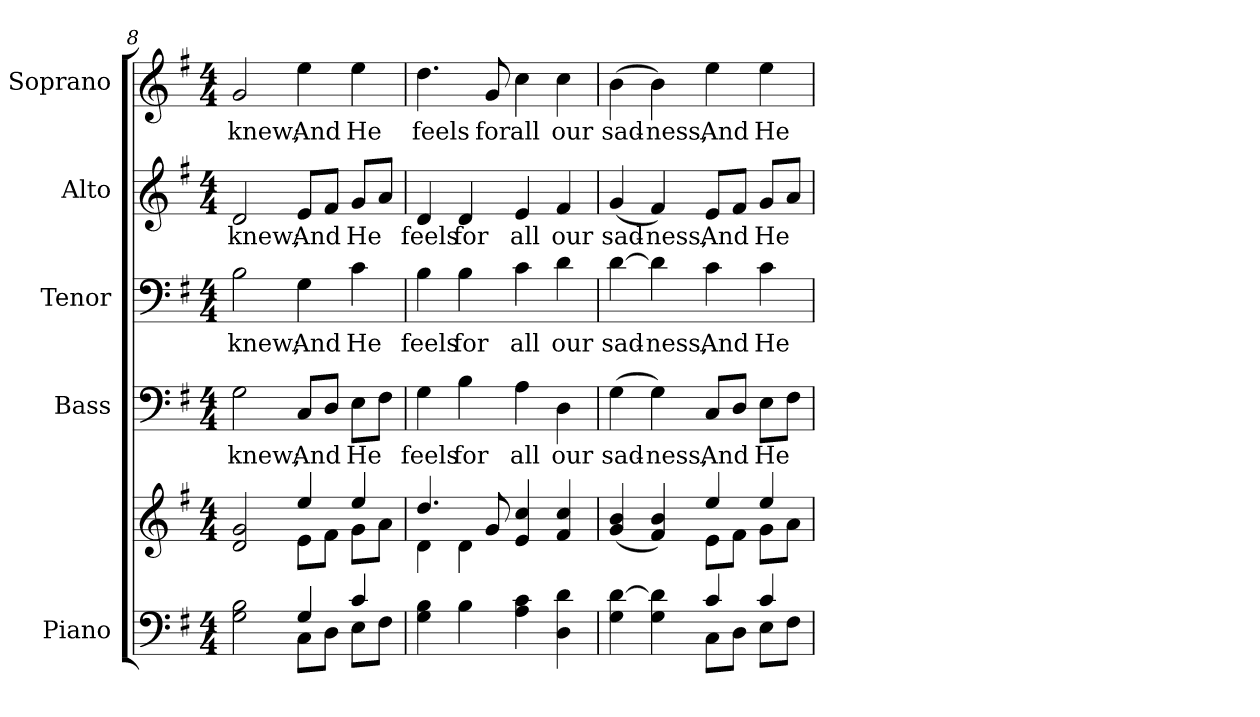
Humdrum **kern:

**kern	**kern	**kern	**text	**kern	**text	**kern	**text	**kern	**text
*part5	*part5	*part4	*part4	*part3	*part3	*part2	*part2	*part1	*part1
*staff6	*staff5	*staff4	*staff4	*staff3	*staff3	*staff2	*staff2	*staff1	*staff1
*I"Piano	*	*I"Bass	*	*I"Tenor	*	*I"Alto	*	*I"Soprano	*
*I'Pno.	*	*I'B.	*	*I'T.	*	*I'A.	*	*I'S.	*
*clefF4	*clefG2	*clefF4	*	*clefF4	*	*clefG2	*	*clefG2	*
*k[f#]	*k[f#]	*k[f#]	*	*k[f#]	*	*k[f#]	*	*k[f#]	*
*G:	*G:	*G:	*	*G:	*	*G:	*	*G:	*
*M4/4	*M4/4	*M4/4	*	*M4/4	*	*M4/4	*	*M4/4	*
=8	=8	=8	=8	=8	=8	=8	=8	=8	=8
*^	*^	*	*	*	*	*	*	*	*
!	!	!	!	!	!LO:LY:b:color=#000000	!	!	!	!	!	!
!	!	!	!	!	!	!	!LO:LY:b:color=#000000	!	!	!	!
!	!	!	!	!	!	!	!	!	!LO:LY:b:color=#000000	!	!
!	!	!	!	!	!	!	!	!	!	!	!LO:LY:b:color=#000000
2Gi\ 2Bi	2ryy	2di/ 2gi	2ryy	2Gi\	knew;	2Bi\	knew;	2di/	knew;	2gi/	knew;
!	!	!	!	!	!LO:LY:b:color=#000000	!	!	!	!	!	!
!	!	!	!	!	!	!	!LO:LY:b:color=#000000	!	!	!	!
!	!	!	!	!	!	!	!	!	!LO:LY:b:color=#000000	!	!
!	!	!	!	!	!	!	!	!	!	!	!LO:LY:b:color=#000000
4Gi/	8Ci\L	4eei/	8ei\L	8Ci/L	And	4Gi\	And	8ei/L	And	4eei\	And
.	8Di\J	.	8f#i\J	8Di/J	.	.	.	8f#i/J	.	.	.
!	!	!	!	!	!LO:LY:b:color=#000000	!	!	!	!	!	!
!	!	!	!	!	!	!	!LO:LY:b:color=#000000	!	!	!	!
!	!	!	!	!	!	!	!	!	!LO:LY:b:color=#000000	!	!
!	!	!	!	!	!	!	!	!	!	!	!LO:LY:b:color=#000000
4ci/	8Ei\L	4eei/	8gi\L	8Ei\L	He	4ci\	He	8gi/L	He	4eei\	He
.	8F#i\J	.	8ai\J	8F#i\J	.	.	.	8ai/J	.	.	.
*v	*v	*	*	*	*	*	*	*	*	*	*
!!LO:PB:g=z
=9	=9	=9	=9	=9	=9	=9	=9	=9	=9	=9
*^	*	*	*	*	*	*	*	*	*	*
!	!	!	!	!	!LO:LY:b:color=#000000	!	!	!	!	!	!
*v	*v	*	*	*	*	*	*	*	*	*	*
*^	*	*	*	*	*	*	*	*	*	*
!	!	!	!	!	!	!	!LO:LY:b:color=#000000	!	!	!	!
*v	*v	*	*	*	*	*	*	*	*	*	*
*^	*	*	*	*	*	*	*	*	*	*
!	!	!	!	!	!	!	!	!	!LO:LY:b:color=#000000	!	!
*v	*v	*	*	*	*	*	*	*	*	*	*
*^	*	*	*	*	*	*	*	*	*	*
!	!	!	!	!	!	!	!	!	!	!	!LO:LY:b:color=#000000
*v	*v	*	*	*	*	*	*	*	*	*	*
4Gi\ 4Bi	4.ddi/	4di\	4Gi\	feels	4Bi\	feels	4di/	feels	4.ddi\	feels
!	!	!	!	!LO:LY:b:color=#000000	!	!	!	!	!	!
!	!	!	!	!	!	!LO:LY:b:color=#000000	!	!	!	!
!	!	!	!	!	!	!	!	!LO:LY:b:color=#000000	!	!
4Bi\	.	4di\	4Bi\	for	4Bi\	for	4di/	for	.	.
!	!	!	!	!	!	!	!	!	!	!LO:LY:b:color=#000000
.	8gi/	.	.	.	.	.	.	.	8gi/	for
!	!	!	!	!LO:LY:b:color=#000000	!	!	!	!	!	!
!	!	!	!	!	!	!LO:LY:b:color=#000000	!	!	!	!
!	!	!	!	!	!	!	!	!LO:LY:b:color=#000000	!	!
!	!	!	!	!	!	!	!	!	!	!LO:LY:b:color=#000000
4Ai\ 4ci	4ei/ 4cci	2ryy	4Ai\	all	4ci\	all	4ei/	all	4cci\	all
!	!	!	!	!LO:LY:b:color=#000000	!	!	!	!	!	!
!	!	!	!	!	!	!LO:LY:b:color=#000000	!	!	!	!
!	!	!	!	!	!	!	!	!LO:LY:b:color=#000000	!	!
!	!	!	!	!	!	!	!	!	!	!LO:LY:b:color=#000000
4Di\ 4di	4f#i/ 4cci	.	4Di\	our	4di\	our	4f#i/	our	4cci\	our
=10	=10	=10	=10	=10	=10	=10	=10	=10	=10	=10
*^	*	*	*	*	*	*	*	*	*	*
!	!	!	!	!	!LO:LY:b:color=#000000	!	!	!	!	!	!
!	!	!	!	!	!	!	!LO:LY:b:color=#000000	!	!	!	!
!	!	!	!	!	!	!	!	!	!LO:LY:b:color=#000000	!	!
!	!	!	!	!	!	!	!	!	!	!	!LO:LY:b:color=#000000
4Gi\ [>4di	2ryy	(4gi/ 4bi	2ryy	(4Gi\	sad-	[>4di\	sad-	(4gi/	sad-	(4bi\	sad-
!	!	!	!	!	!LO:LY:b:color=#000000	!	!	!	!	!	!
!	!	!	!	!	!	!	!LO:LY:b:color=#000000	!	!	!	!
!	!	!	!	!	!	!	!	!	!LO:LY:b:color=#000000	!	!
!	!	!	!	!	!	!	!	!	!	!	!LO:LY:b:color=#000000
4Gi\ 4di]	.	4f#i/ 4bi)	.	4Gi\)	-ness,	4di\]	-ness,	4f#i/)	-ness,	4bi\)	-ness,
!	!	!	!	!	!LO:LY:b:color=#000000	!	!	!	!	!	!
!	!	!	!	!	!	!	!LO:LY:b:color=#000000	!	!	!	!
!	!	!	!	!	!	!	!	!	!LO:LY:b:color=#000000	!	!
!	!	!	!	!	!	!	!	!	!	!	!LO:LY:b:color=#000000
4ci/	8Ci\L	4eei/	8ei\L	8Ci/L	And	4ci\	And	8ei/L	And	4eei\	And
.	8Di\J	.	8f#i\J	8Di/J	.	.	.	8f#i/J	.	.	.
!	!	!	!	!	!LO:LY:b:color=#000000	!	!	!	!	!	!
!	!	!	!	!	!	!	!LO:LY:b:color=#000000	!	!	!	!
!	!	!	!	!	!	!	!	!	!LO:LY:b:color=#000000	!	!
!	!	!	!	!	!	!	!	!	!	!	!LO:LY:b:color=#000000
4ci/	8Ei\L	4eei/	8gi\L	8Ei\L	He	4ci\	He	8gi/L	He	4eei\	He
.	8F#i\J	.	8ai\J	8F#i\J	.	.	.	8ai/J	.	.	.
*v	*v	*	*	*	*	*	*	*	*	*	*
*	*v	*v	*	*	*	*	*	*	*	*
=	=	=	=	=	=	=	=	=	=
*-	*-	*-	*-	*-	*-	*-	*-	*-	*-
